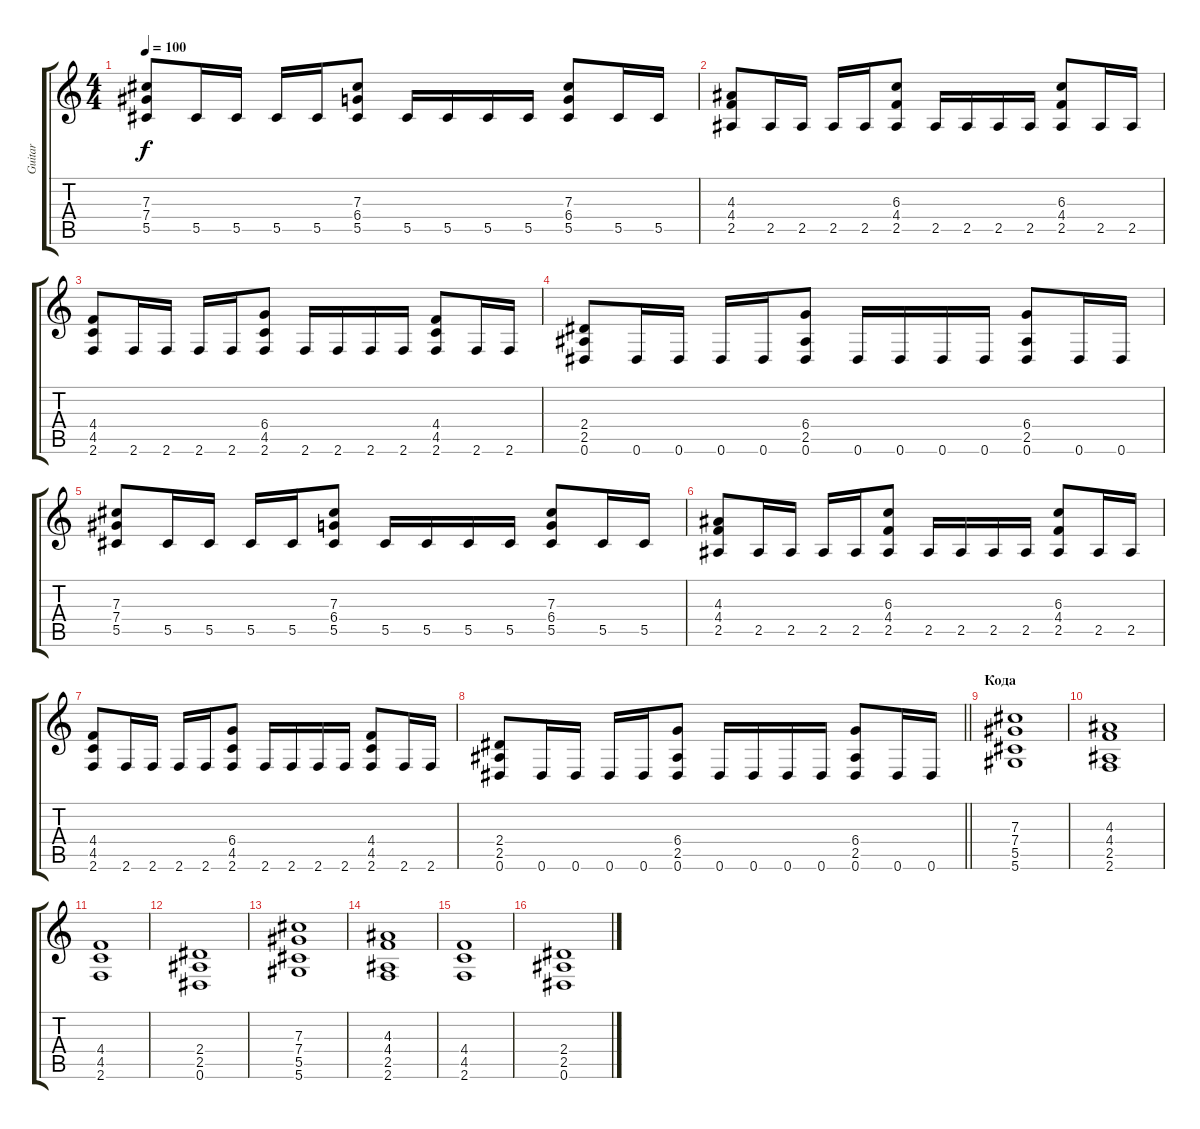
\track ("Guitar" "Guitar") {instrument distortionguitar}
\staff {score tabs}
\tuning (Eb4 Bb3 Gb3 Db3 Ab2 Eb2) {hide}
\ts (4 4)
\tempo 100
\clef g2
\ks c
(7.3 7.4 5.5).8{dy f} 5.5.16 5.5.16 5.5.16 5.5.16 (7.3 6.4 5.5).8 5.5.16 5.5.16 5.5.16 5.5.16 (7.3 6.4 5.5).8 5.5.16 5.5.16 |
(4.3 4.4 2.5).8 2.5.16 2.5.16 2.5.16 2.5.16 (6.3 4.4 2.5).8 2.5.16 2.5.16 2.5.16 2.5.16 (6.3 4.4 2.5).8 2.5.16 2.5.16 |
(4.4 4.5 2.6).8 2.6.16 2.6.16 2.6.16 2.6.16 (6.4 4.5 2.6).8 2.6.16 2.6.16 2.6.16 2.6.16 (4.4 4.5 2.6).8 2.6.16 2.6.16 |
(2.4 2.5 0.6).8 0.6.16 0.6.16 0.6.16 0.6.16 (6.4 2.5 0.6).8 0.6.16 0.6.16 0.6.16 0.6.16 (6.4 2.5 0.6).8 0.6.16 0.6.16 |
(7.3 7.4 5.5).8 5.5.16 5.5.16 5.5.16 5.5.16 (7.3 6.4 5.5).8 5.5.16 5.5.16 5.5.16 5.5.16 (7.3 6.4 5.5).8 5.5.16 5.5.16 |
(4.3 4.4 2.5).8 2.5.16 2.5.16 2.5.16 2.5.16 (6.3 4.4 2.5).8 2.5.16 2.5.16 2.5.16 2.5.16 (6.3 4.4 2.5).8 2.5.16 2.5.16 |
(4.4 4.5 2.6).8 2.6.16 2.6.16 2.6.16 2.6.16 (6.4 4.5 2.6).8 2.6.16 2.6.16 2.6.16 2.6.16 (4.4 4.5 2.6).8 2.6.16 2.6.16 |
\barLineRight lightlight
(2.4 2.5 0.6).8 0.6.16 0.6.16 0.6.16 0.6.16 (6.4 2.5 0.6).8 0.6.16 0.6.16 0.6.16 0.6.16 (6.4 2.5 0.6).8 0.6.16 0.6.16 |
\section ("" "Кода")
(7.3 7.4 5.5 5.6).1 |
(4.3 4.4 2.5 2.6).1 |
(4.4 4.5 2.6).1 |
(2.4 2.5 0.6).1 |
(7.3 7.4 5.5 5.6).1 |
(4.3 4.4 2.5 2.6).1 |
(4.4 4.5 2.6).1 |
(2.4 2.5 0.6).1
